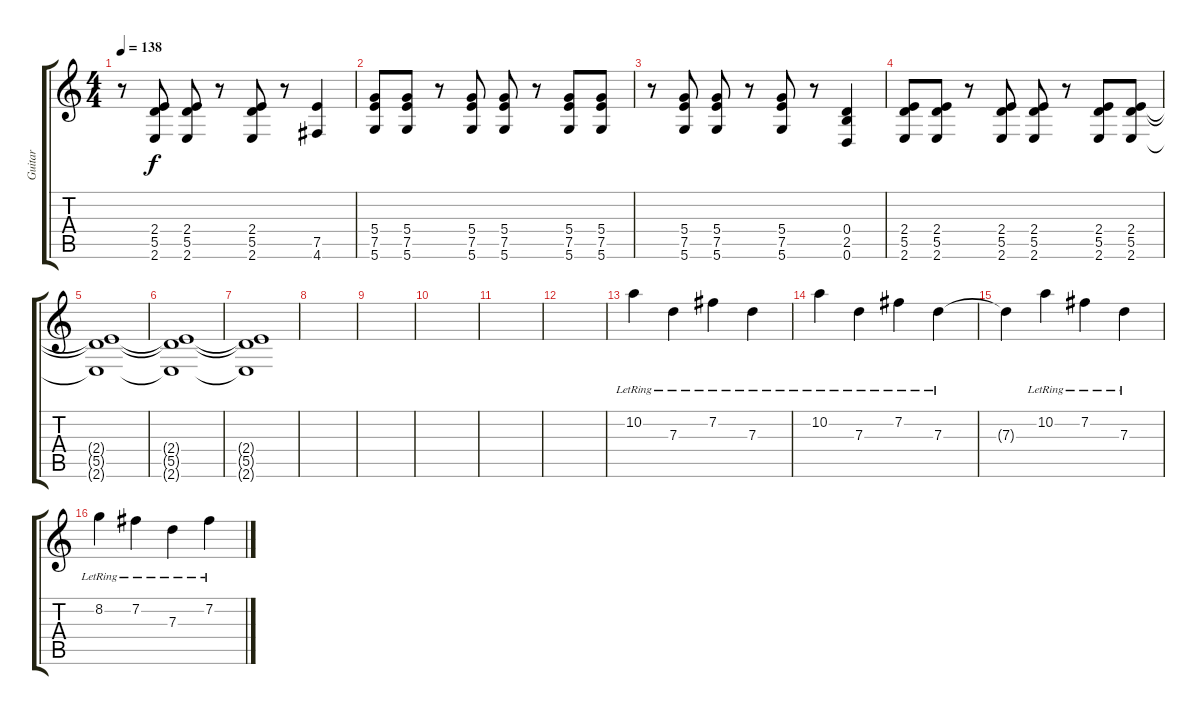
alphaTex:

\track ("Guitar" "Guitar") {instrument distortionguitar}
\staff {score tabs}
\tuning (E4 B3 G3 D3 A2 D2) {hide}
\ts (4 4)
\tempo 138
\clef g2
\ks c
r.8{dy f} (2.4 5.5 2.6).8 (2.4 5.5 2.6).8 r.8 (2.4 5.5 2.6).8 r.8 (7.5 4.6).4 |
(5.4 7.5 5.6).8 (5.4 7.5 5.6).8 r.8 (5.4 7.5 5.6).8 (5.4 7.5 5.6).8 r.8 (5.4 7.5 5.6).8 (5.4 7.5 5.6).8 |
r.8 (5.4 7.5 5.6).8 (5.4 7.5 5.6).8 r.8 (5.4 7.5 5.6).8 r.8 (0.4 2.5 0.6).4 |
(2.4 5.5 2.6).8 (2.4 5.5 2.6).8 r.8 (2.4 5.5 2.6).8 (2.4 5.5 2.6).8 r.8 (2.4 5.5 2.6).8 (2.4 5.5 2.6).8 |
(2.4{t} 5.5{t} 2.6{t}).1 |
(2.4{t} 5.5{t} 2.6{t}).1{volume 2} |
(2.4{t} 5.5{t} 2.6{t}).1 |
|
|
|
|
|
10.2{lr}.4{volume 11 instrument electricguitarjazz} 7.3{lr}.4 7.2{lr}.4 7.3{lr}.4 |
10.2{lr}.4 7.3{lr}.4 7.2{lr}.4 7.3{lr}.4 |
7.3{t}.4 10.2{lr}.4 7.2{lr}.4 7.3{lr}.4 |
8.2{lr}.4 7.2{lr}.4 7.3{lr}.4 7.2{lr}.4
